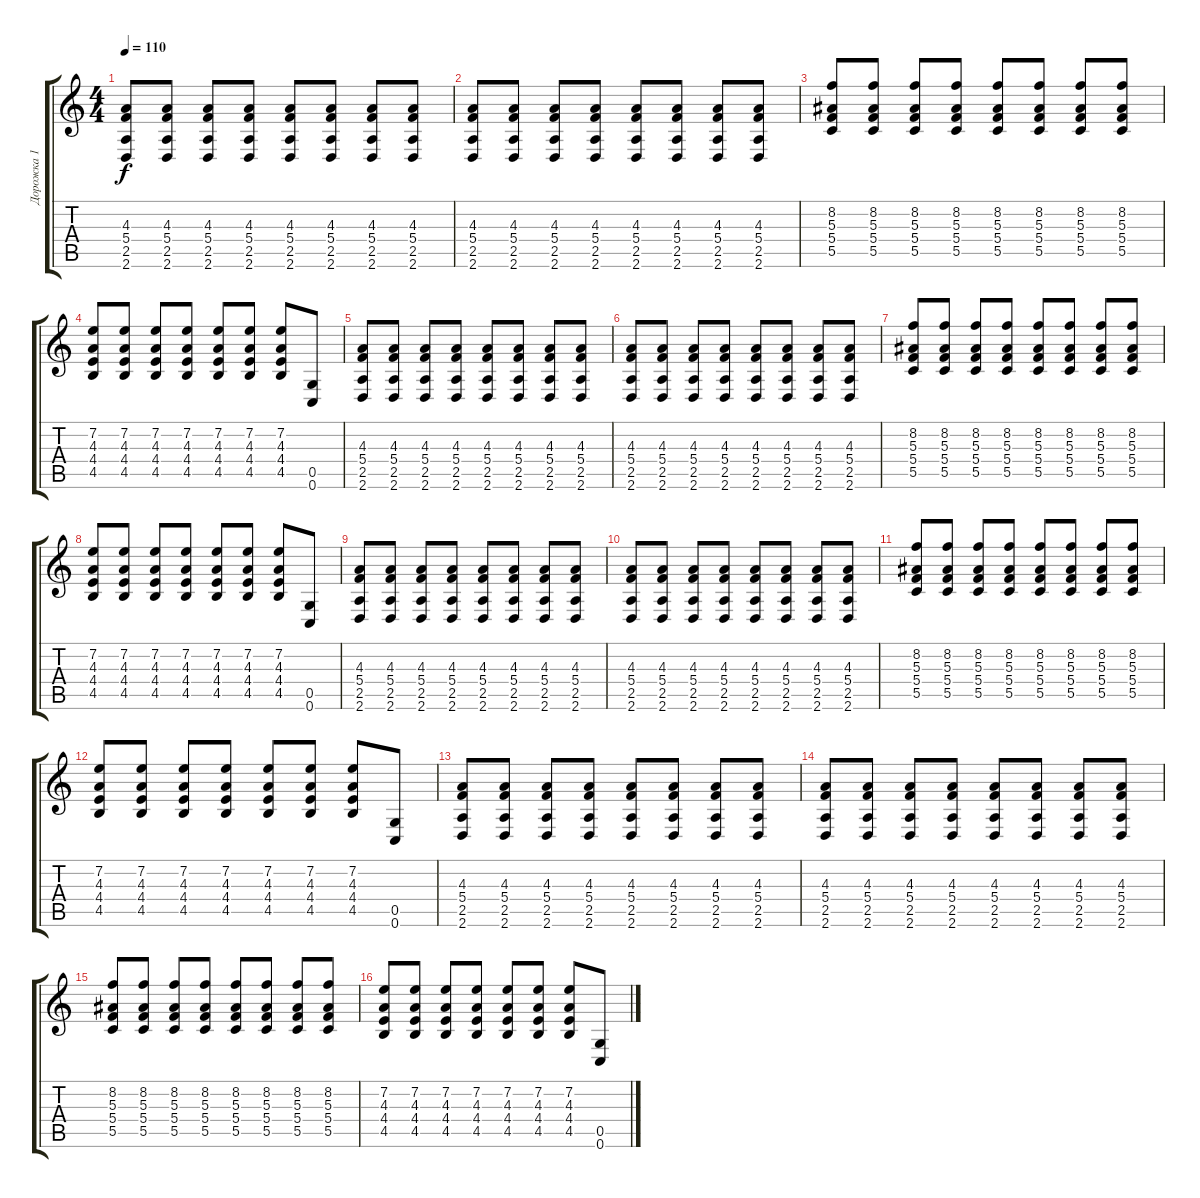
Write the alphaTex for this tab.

\track ("Дорожка 1" "Дорожка 1") {instrument overdrivenguitar}
\staff {score tabs}
\tuning (D4 A3 F3 C3 G2 C2) {hide}
\ts (4 4)
\tempo 110
\clef g2
\ks c
(4.3 5.4 2.5 2.6).8{dy f} (4.3 5.4 2.5 2.6).8 (4.3 5.4 2.5 2.6).8 (4.3 5.4 2.5 2.6).8 (4.3 5.4 2.5 2.6).8 (4.3 5.4 2.5 2.6).8 (4.3 5.4 2.5 2.6).8 (4.3 5.4 2.5 2.6).8 |
(4.3 5.4 2.5 2.6).8 (4.3 5.4 2.5 2.6).8 (4.3 5.4 2.5 2.6).8 (4.3 5.4 2.5 2.6).8 (4.3 5.4 2.5 2.6).8 (4.3 5.4 2.5 2.6).8 (4.3 5.4 2.5 2.6).8 (4.3 5.4 2.5 2.6).8 |
(8.2 5.3 5.4 5.5).8 (8.2 5.3 5.4 5.5).8 (8.2 5.3 5.4 5.5).8 (8.2 5.3 5.4 5.5).8 (8.2 5.3 5.4 5.5).8 (8.2 5.3 5.4 5.5).8 (8.2 5.3 5.4 5.5).8 (8.2 5.3 5.4 5.5).8 |
(7.2 4.3 4.4 4.5).8 (7.2 4.3 4.4 4.5).8 (7.2 4.3 4.4 4.5).8 (7.2 4.3 4.4 4.5).8 (7.2 4.3 4.4 4.5).8 (7.2 4.3 4.4 4.5).8 (7.2 4.3 4.4 4.5).8 (0.5 0.6).8 |
(4.3 5.4 2.5 2.6).8 (4.3 5.4 2.5 2.6).8 (4.3 5.4 2.5 2.6).8 (4.3 5.4 2.5 2.6).8 (4.3 5.4 2.5 2.6).8 (4.3 5.4 2.5 2.6).8 (4.3 5.4 2.5 2.6).8 (4.3 5.4 2.5 2.6).8 |
(4.3 5.4 2.5 2.6).8 (4.3 5.4 2.5 2.6).8 (4.3 5.4 2.5 2.6).8 (4.3 5.4 2.5 2.6).8 (4.3 5.4 2.5 2.6).8 (4.3 5.4 2.5 2.6).8 (4.3 5.4 2.5 2.6).8 (4.3 5.4 2.5 2.6).8 |
(8.2 5.3 5.4 5.5).8 (8.2 5.3 5.4 5.5).8 (8.2 5.3 5.4 5.5).8 (8.2 5.3 5.4 5.5).8 (8.2 5.3 5.4 5.5).8 (8.2 5.3 5.4 5.5).8 (8.2 5.3 5.4 5.5).8 (8.2 5.3 5.4 5.5).8 |
(7.2 4.3 4.4 4.5).8 (7.2 4.3 4.4 4.5).8 (7.2 4.3 4.4 4.5).8 (7.2 4.3 4.4 4.5).8 (7.2 4.3 4.4 4.5).8 (7.2 4.3 4.4 4.5).8 (7.2 4.3 4.4 4.5).8 (0.5 0.6).8 |
(4.3 5.4 2.5 2.6).8 (4.3 5.4 2.5 2.6).8 (4.3 5.4 2.5 2.6).8 (4.3 5.4 2.5 2.6).8 (4.3 5.4 2.5 2.6).8 (4.3 5.4 2.5 2.6).8 (4.3 5.4 2.5 2.6).8 (4.3 5.4 2.5 2.6).8 |
(4.3 5.4 2.5 2.6).8 (4.3 5.4 2.5 2.6).8 (4.3 5.4 2.5 2.6).8 (4.3 5.4 2.5 2.6).8 (4.3 5.4 2.5 2.6).8 (4.3 5.4 2.5 2.6).8 (4.3 5.4 2.5 2.6).8 (4.3 5.4 2.5 2.6).8 |
(8.2 5.3 5.4 5.5).8 (8.2 5.3 5.4 5.5).8 (8.2 5.3 5.4 5.5).8 (8.2 5.3 5.4 5.5).8 (8.2 5.3 5.4 5.5).8 (8.2 5.3 5.4 5.5).8 (8.2 5.3 5.4 5.5).8 (8.2 5.3 5.4 5.5).8 |
(7.2 4.3 4.4 4.5).8 (7.2 4.3 4.4 4.5).8 (7.2 4.3 4.4 4.5).8 (7.2 4.3 4.4 4.5).8 (7.2 4.3 4.4 4.5).8 (7.2 4.3 4.4 4.5).8 (7.2 4.3 4.4 4.5).8 (0.5 0.6).8 |
(4.3 5.4 2.5 2.6).8 (4.3 5.4 2.5 2.6).8 (4.3 5.4 2.5 2.6).8 (4.3 5.4 2.5 2.6).8 (4.3 5.4 2.5 2.6).8 (4.3 5.4 2.5 2.6).8 (4.3 5.4 2.5 2.6).8 (4.3 5.4 2.5 2.6).8 |
(4.3 5.4 2.5 2.6).8 (4.3 5.4 2.5 2.6).8 (4.3 5.4 2.5 2.6).8 (4.3 5.4 2.5 2.6).8 (4.3 5.4 2.5 2.6).8 (4.3 5.4 2.5 2.6).8 (4.3 5.4 2.5 2.6).8 (4.3 5.4 2.5 2.6).8 |
(8.2 5.3 5.4 5.5).8 (8.2 5.3 5.4 5.5).8 (8.2 5.3 5.4 5.5).8 (8.2 5.3 5.4 5.5).8 (8.2 5.3 5.4 5.5).8 (8.2 5.3 5.4 5.5).8 (8.2 5.3 5.4 5.5).8 (8.2 5.3 5.4 5.5).8 |
(7.2 4.3 4.4 4.5).8 (7.2 4.3 4.4 4.5).8 (7.2 4.3 4.4 4.5).8 (7.2 4.3 4.4 4.5).8 (7.2 4.3 4.4 4.5).8 (7.2 4.3 4.4 4.5).8 (7.2 4.3 4.4 4.5).8 (0.5 0.6).8
